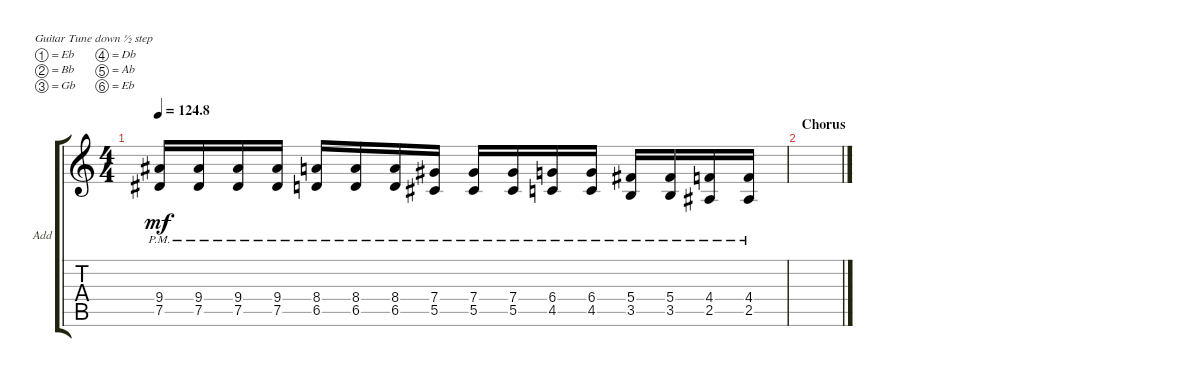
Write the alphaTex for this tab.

\defaultSystemsLayout 4
\bracketExtendMode groupsimilarinstruments
\firstSystemTrackNameOrientation horizontal
\otherSystemsTrackNameOrientation horizontal
\track ("Additional" "Add") {instrument distortionguitar}
\staff {score tabs}
\tuning (Eb4 Bb3 Gb3 Db3 Ab2 Eb2)
\ts (4 4)
\tempo
124.8
\accidentals auto
\clef g2
\ottava regular
\simile none
\ks c
(7.5{pm} 9.4{pm}).16{dy mf} (7.5{pm} 9.4{pm}).16 (7.5{pm} 9.4{pm}).16 (7.5{pm} 9.4{pm}).16 (6.5{pm} 8.4{pm}).16 (6.5{pm} 8.4{pm}).16 (6.5{pm} 8.4{pm}).16 (5.5{pm} 7.4{pm}).16 (5.5{pm} 7.4{pm}).16 (5.5{pm} 7.4{pm}).16 (4.5{pm} 6.4{pm}).16 (4.5{pm} 6.4{pm}).16 (3.5{pm} 5.4{pm}).16 (3.5{pm} 5.4{pm}).16 (2.5{pm} 4.4{pm}).16 (2.5{pm} 4.4{pm}).16 |
\section ("" "Chorus")
